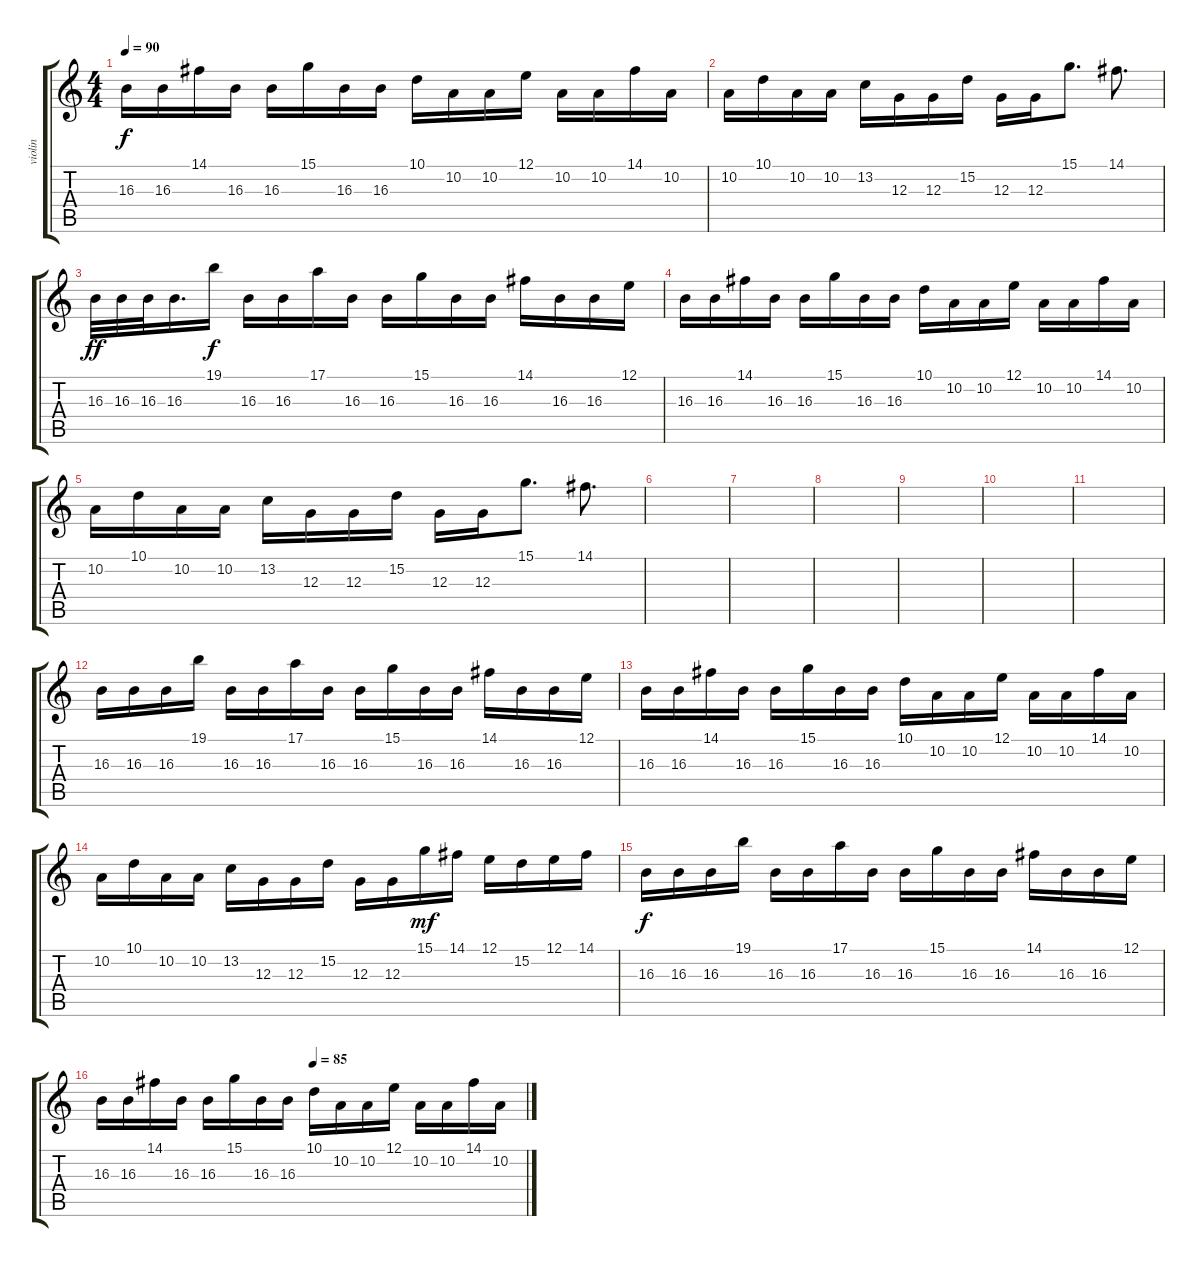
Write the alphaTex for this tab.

\track ("violin" "violin") {instrument violin}
\staff {score tabs}
\tuning (E4 B3 G3 D3 A2 E2) {hide}
\ts (4 4)
\tempo 90
\clef g2
\ks c
16.3.16{dy f} 16.3.16 14.1.16 16.3.16 16.3.16 15.1.16 16.3.16 16.3.16 10.1.16 10.2.16 10.2.16 12.1.16 10.2.16 10.2.16 14.1.16 10.2.16 |
10.2.16 10.1.16 10.2.16 10.2.16 13.2.16 12.3.16 12.3.16 15.2.16 12.3.16 12.3.16 15.1.8{d} 14.1.8{d} |
16.3.32{dy ff} 16.3.32 16.3.32 16.3.16{d} 19.1.16{dy f} 16.3.16 16.3.16 17.1.16 16.3.16 16.3.16 15.1.16 16.3.16 16.3.16 14.1.16 16.3.16 16.3.16 12.1.16 |
16.3.16 16.3.16 14.1.16 16.3.16 16.3.16 15.1.16 16.3.16 16.3.16 10.1.16 10.2.16 10.2.16 12.1.16 10.2.16 10.2.16 14.1.16 10.2.16 |
10.2.16 10.1.16 10.2.16 10.2.16 13.2.16 12.3.16 12.3.16 15.2.16 12.3.16 12.3.16 15.1.8{d} 14.1.8{d} |
|
|
|
|
|
|
16.3.16 16.3.16 16.3.16 19.1.16 16.3.16 16.3.16 17.1.16 16.3.16 16.3.16 15.1.16 16.3.16 16.3.16 14.1.16 16.3.16 16.3.16 12.1.16 |
16.3.16 16.3.16 14.1.16 16.3.16 16.3.16 15.1.16 16.3.16 16.3.16 10.1.16 10.2.16 10.2.16 12.1.16 10.2.16 10.2.16 14.1.16 10.2.16 |
10.2.16 10.1.16 10.2.16 10.2.16 13.2.16 12.3.16 12.3.16 15.2.16 12.3.16 12.3.16 15.1.16{dy mf} 14.1.16 12.1.16 15.2.16 12.1.16 14.1.16 |
16.3.16{dy f} 16.3.16 16.3.16 19.1.16 16.3.16 16.3.16 17.1.16 16.3.16 16.3.16 15.1.16 16.3.16 16.3.16 14.1.16 16.3.16 16.3.16 12.1.16 |
\tempo (85 0.5)
16.3.16 16.3.16 14.1.16 16.3.16 16.3.16 15.1.16 16.3.16 16.3.16 10.1.16 10.2.16 10.2.16 12.1.16 10.2.16 10.2.16 14.1.16 10.2.16
